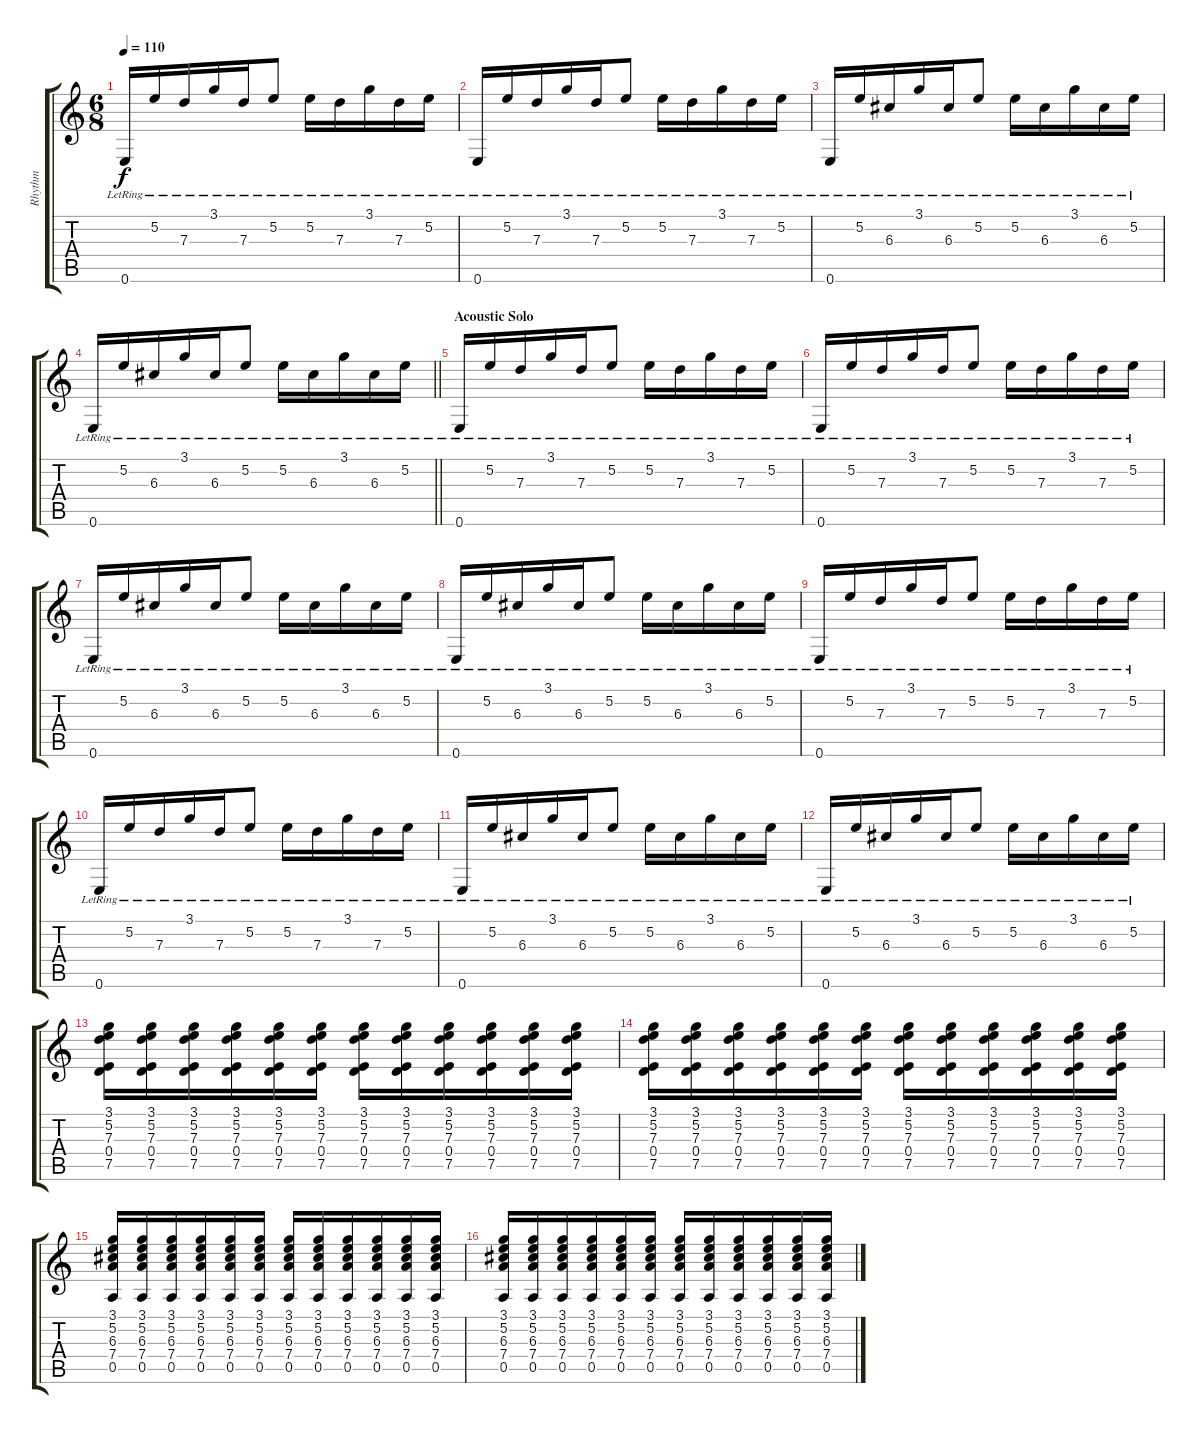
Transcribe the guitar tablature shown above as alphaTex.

\track ("Rhythm" "Rhythm") {instrument distortionguitar}
\staff {score tabs}
\tuning (E4 B3 G3 D3 A2 E2) {hide}
\ts (6 8)
\tempo 110
\clef g2
\ks c
0.6{lr}.16{dy f} 5.2{lr}.16 7.3{lr}.16 3.1{lr}.16 7.3{lr}.16 5.2{lr}.8 5.2{lr}.16 7.3{lr}.16 3.1{lr}.16 7.3{lr}.16 5.2{lr}.16 |
0.6{lr}.16 5.2{lr}.16 7.3{lr}.16 3.1{lr}.16 7.3{lr}.16 5.2{lr}.8 5.2{lr}.16 7.3{lr}.16 3.1{lr}.16 7.3{lr}.16 5.2{lr}.16 |
0.6{lr}.16 5.2{lr}.16 6.3{lr}.16 3.1{lr}.16 6.3{lr}.16 5.2{lr}.8 5.2{lr}.16 6.3{lr}.16 3.1{lr}.16 6.3{lr}.16 5.2{lr}.16 |
\barLineRight lightlight
0.6{lr}.16 5.2{lr}.16 6.3{lr}.16 3.1{lr}.16 6.3{lr}.16 5.2{lr}.8 5.2{lr}.16 6.3{lr}.16 3.1{lr}.16 6.3{lr}.16 5.2{lr}.16 |
\section ("" "Acoustic Solo")
0.6{lr}.16 5.2{lr}.16 7.3{lr}.16 3.1{lr}.16 7.3{lr}.16 5.2{lr}.8 5.2{lr}.16 7.3{lr}.16 3.1{lr}.16 7.3{lr}.16 5.2{lr}.16 |
0.6{lr}.16 5.2{lr}.16 7.3{lr}.16 3.1{lr}.16 7.3{lr}.16 5.2{lr}.8 5.2{lr}.16 7.3{lr}.16 3.1{lr}.16 7.3{lr}.16 5.2{lr}.16 |
0.6{lr}.16 5.2{lr}.16 6.3{lr}.16 3.1{lr}.16 6.3{lr}.16 5.2{lr}.8 5.2{lr}.16 6.3{lr}.16 3.1{lr}.16 6.3{lr}.16 5.2{lr}.16 |
0.6{lr}.16 5.2{lr}.16 6.3{lr}.16 3.1{lr}.16 6.3{lr}.16 5.2{lr}.8 5.2{lr}.16 6.3{lr}.16 3.1{lr}.16 6.3{lr}.16 5.2{lr}.16 |
0.6{lr}.16 5.2{lr}.16 7.3{lr}.16 3.1{lr}.16 7.3{lr}.16 5.2{lr}.8 5.2{lr}.16 7.3{lr}.16 3.1{lr}.16 7.3{lr}.16 5.2{lr}.16 |
0.6{lr}.16 5.2{lr}.16 7.3{lr}.16 3.1{lr}.16 7.3{lr}.16 5.2{lr}.8 5.2{lr}.16 7.3{lr}.16 3.1{lr}.16 7.3{lr}.16 5.2{lr}.16 |
0.6{lr}.16 5.2{lr}.16 6.3{lr}.16 3.1{lr}.16 6.3{lr}.16 5.2{lr}.8 5.2{lr}.16 6.3{lr}.16 3.1{lr}.16 6.3{lr}.16 5.2{lr}.16 |
0.6{lr}.16 5.2{lr}.16 6.3{lr}.16 3.1{lr}.16 6.3{lr}.16 5.2{lr}.8 5.2{lr}.16 6.3{lr}.16 3.1{lr}.16 6.3{lr}.16 5.2{lr}.16 |
(3.1 5.2 7.3 0.4 7.5).16{volume 12 instrument distortionguitar} (3.1 5.2 7.3 0.4 7.5).16 (3.1 5.2 7.3 0.4 7.5).16 (3.1 5.2 7.3 0.4 7.5).16 (3.1 5.2 7.3 0.4 7.5).16 (3.1 5.2 7.3 0.4 7.5).16 (3.1 5.2 7.3 0.4 7.5).16 (3.1 5.2 7.3 0.4 7.5).16 (3.1 5.2 7.3 0.4 7.5).16 (3.1 5.2 7.3 0.4 7.5).16 (3.1 5.2 7.3 0.4 7.5).16 (3.1 5.2 7.3 0.4 7.5).16 |
(3.1 5.2 7.3 0.4 7.5).16 (3.1 5.2 7.3 0.4 7.5).16 (3.1 5.2 7.3 0.4 7.5).16 (3.1 5.2 7.3 0.4 7.5).16 (3.1 5.2 7.3 0.4 7.5).16 (3.1 5.2 7.3 0.4 7.5).16 (3.1 5.2 7.3 0.4 7.5).16 (3.1 5.2 7.3 0.4 7.5).16 (3.1 5.2 7.3 0.4 7.5).16 (3.1 5.2 7.3 0.4 7.5).16 (3.1 5.2 7.3 0.4 7.5).16 (3.1 5.2 7.3 0.4 7.5).16 |
(3.1 5.2 6.3 7.4 0.5).16 (3.1 5.2 6.3 7.4 0.5).16 (3.1 5.2 6.3 7.4 0.5).16 (3.1 5.2 6.3 7.4 0.5).16 (3.1 5.2 6.3 7.4 0.5).16 (3.1 5.2 6.3 7.4 0.5).16 (3.1 5.2 6.3 7.4 0.5).16 (3.1 5.2 6.3 7.4 0.5).16 (3.1 5.2 6.3 7.4 0.5).16 (3.1 5.2 6.3 7.4 0.5).16 (3.1 5.2 6.3 7.4 0.5).16 (3.1 5.2 6.3 7.4 0.5).16 |
(3.1 5.2 6.3 7.4 0.5).16 (3.1 5.2 6.3 7.4 0.5).16 (3.1 5.2 6.3 7.4 0.5).16 (3.1 5.2 6.3 7.4 0.5).16 (3.1 5.2 6.3 7.4 0.5).16 (3.1 5.2 6.3 7.4 0.5).16 (3.1 5.2 6.3 7.4 0.5).16 (3.1 5.2 6.3 7.4 0.5).16 (3.1 5.2 6.3 7.4 0.5).16 (3.1 5.2 6.3 7.4 0.5).16 (3.1 5.2 6.3 7.4 0.5).16 (3.1 5.2 6.3 7.4 0.5).16
